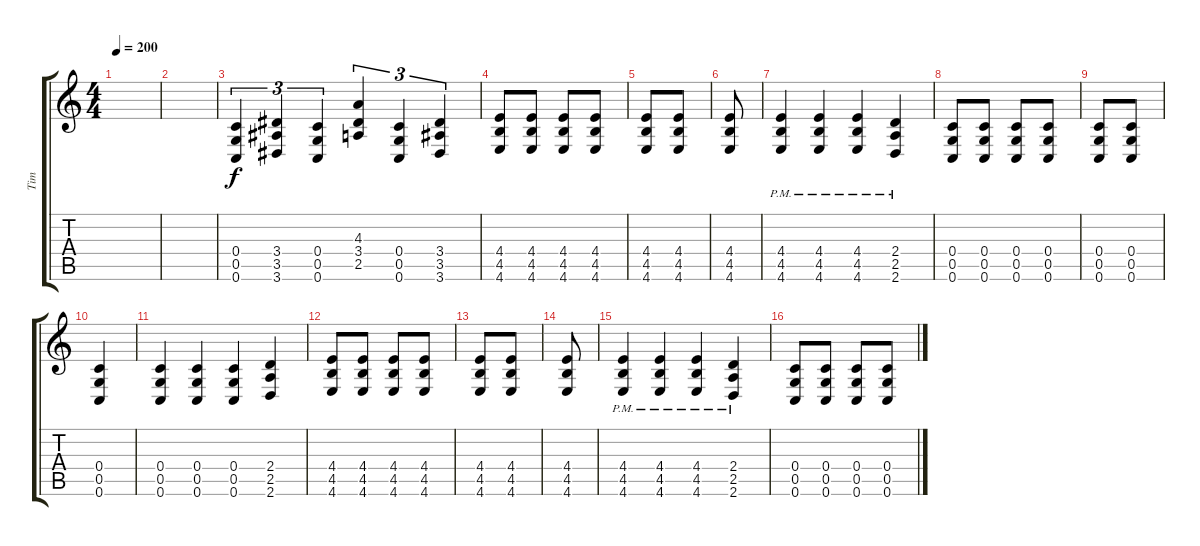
\track ("Tim" "Tim") {instrument overdrivenguitar}
\staff {score tabs}
\tuning (D4 A3 F3 C3 G2 C2) {hide}
\ts (4 4)
\tempo 200
\clef g2
\ks c
|
|
(0.4 0.5 0.6).4{tu (3 2)} (3.4 3.5 3.6).4{tu (3 2)} (0.4 0.5 0.6).4{tu (3 2)} (4.3 3.4 2.5).4{tu (3 2)} (0.4 0.5 0.6).4{tu (3 2)} (3.4 3.5 3.6).4{tu (3 2)} |
(4.4 4.5 4.6).8 (4.4 4.5 4.6).8 (4.4 4.5 4.6).8 (4.4 4.5 4.6).8 |
(4.4 4.5 4.6).8 (4.4 4.5 4.6).8 |
(4.4 4.5 4.6).8 |
(4.4{pm} 4.5{pm} 4.6{pm}).4 (4.4{pm} 4.5{pm} 4.6{pm}).4 (4.4{pm} 4.5{pm} 4.6{pm}).4 (2.4{pm} 2.5{pm} 2.6{pm}).4 |
(0.4 0.5 0.6).8 (0.4 0.5 0.6).8 (0.4 0.5 0.6).8 (0.4 0.5 0.6).8 |
(0.4 0.5 0.6).8 (0.4 0.5 0.6).8 |
(0.4 0.5 0.6).4 |
(0.4 0.5 0.6).4 (0.4 0.5 0.6).4 (0.4 0.5 0.6).4 (2.4 2.5 2.6).4 |
(4.4 4.5 4.6).8 (4.4 4.5 4.6).8 (4.4 4.5 4.6).8 (4.4 4.5 4.6).8 |
(4.4 4.5 4.6).8 (4.4 4.5 4.6).8 |
(4.4 4.5 4.6).8 |
(4.4{pm} 4.5{pm} 4.6{pm}).4 (4.4{pm} 4.5{pm} 4.6{pm}).4 (4.4{pm} 4.5{pm} 4.6{pm}).4 (2.4{pm} 2.5{pm} 2.6{pm}).4 |
(0.4 0.5 0.6).8 (0.4 0.5 0.6).8 (0.4 0.5 0.6).8 (0.4 0.5 0.6).8
